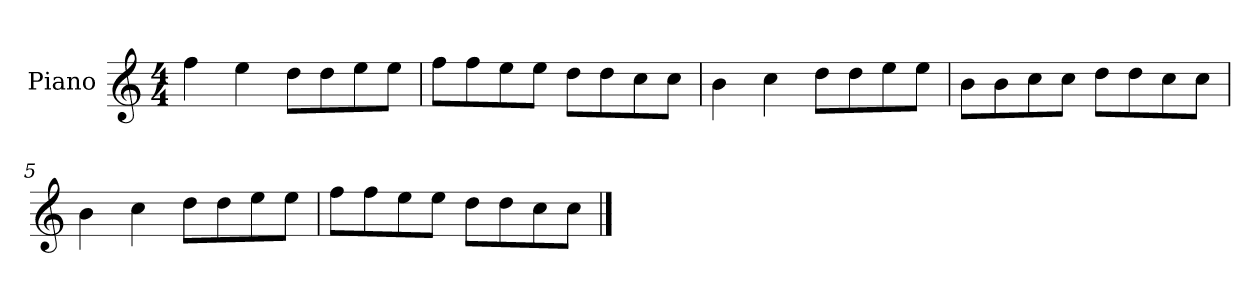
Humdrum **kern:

**kern
*part1
*staff1
*I"Piano
*I'P-no
*clefG2
*k[]
*M4/4
*MM90
=1
4ff\
4ee\
8dd\L
8dd\
8ee\
8ee\J
=2
8ff\L
8ff\
8ee\
8ee\J
8dd\L
8dd\
8cc\
8cc\J
=3
4b\
4cc\
8dd\L
8dd\
8ee\
8ee\J
=4
8b\L
8b\
8cc\
8cc\J
8dd\L
8dd\
8cc\
8cc\J
=5
4b\
4cc\
8dd\L
8dd\
8ee\
8ee\J
!!LO:LB:g=z
=6
8ff\L
8ff\
8ee\
8ee\J
8dd\L
8dd\
8cc\
8cc\J
==
*-
